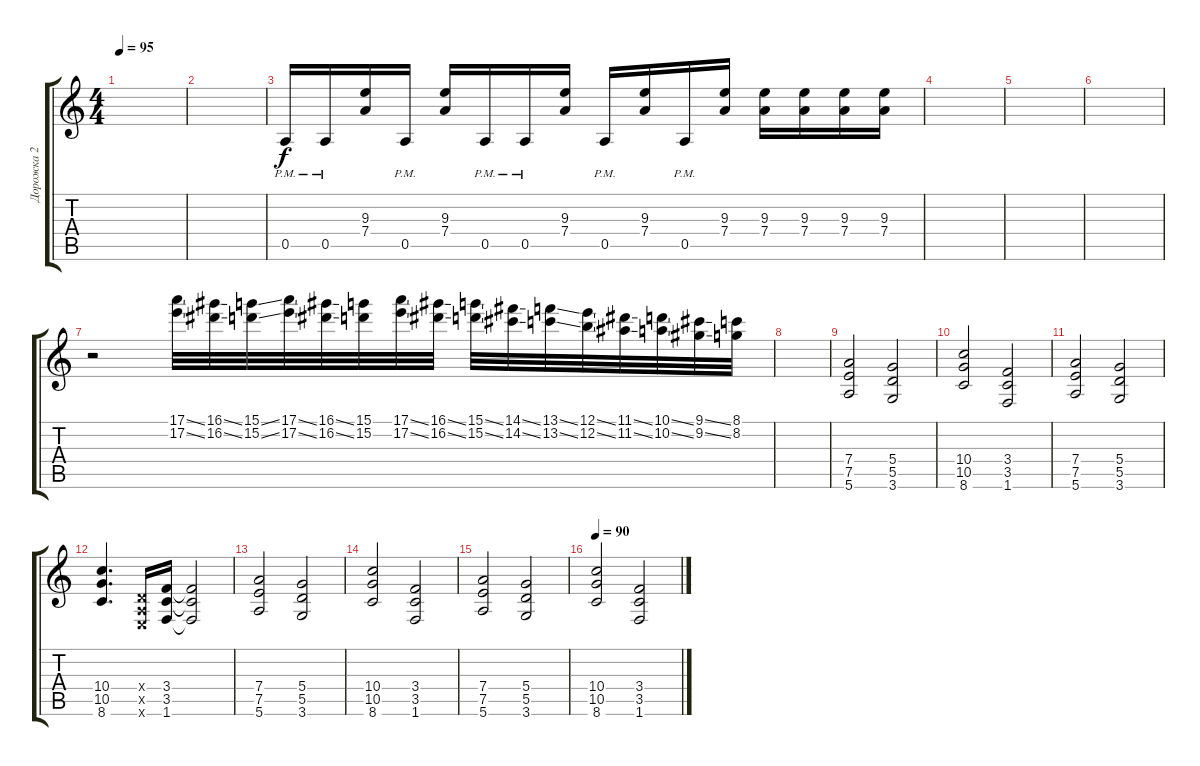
\track ("Дорожка 2" "Дорожка 2") {instrument distortionguitar}
\staff {score tabs}
\tuning (E4 B3 G3 D3 A2 E2) {hide}
\ts (4 4)
\tempo 95
\clef g2
\ks c
|
|
0.5{pm}.16{balance 0} 0.5{pm}.16 (9.3 7.4).16 0.5{pm}.16 (9.3 7.4).16 0.5{pm}.16 0.5{pm}.16 (9.3 7.4).16 0.5{pm}.16 (9.3 7.4).16 0.5{pm}.16 (9.3 7.4).16 (9.3 7.4).16 (9.3 7.4).16 (9.3 7.4).16 (9.3 7.4).16 |
|
|
|
r.2 (17.1{ss} 17.2{ss}).32{balance 16} (16.1{ss} 16.2{ss}).32 (15.1{ss} 15.2{ss}).32 (17.1{ss} 17.2{ss}).32 (16.1{ss} 16.2{ss}).32 (15.1 15.2).32 (17.1{ss} 17.2{ss}).32 (16.1{ss} 16.2{ss}).32 (15.1{ss} 15.2{ss}).32 (14.1{ss} 14.2{ss}).32 (13.1{ss} 13.2{ss}).32 (12.1{ss} 12.2{ss}).32 (11.1{ss} 11.2{ss}).32 (10.1{ss} 10.2{ss}).32 (9.1{ss} 9.2{ss}).32 (8.1 8.2).32 |
|
(7.4 7.5 5.6).2 (5.4 5.5 3.6).2 |
(10.4 10.5 8.6).2 (3.4 3.5 1.6).2 |
(7.4 7.5 5.6).2 (5.4 5.5 3.6).2 |
(10.4 10.5 8.6).4{d} (0.4{x} 0.5{x} 0.6{x}).16 (3.4 3.5 1.6).16 (3.4{t} 3.5{t} 1.6{t}).2 |
(7.4 7.5 5.6).2 (5.4 5.5 3.6).2 |
(10.4 10.5 8.6).2 (3.4 3.5 1.6).2 |
(7.4 7.5 5.6).2 (5.4 5.5 3.6).2 |
\tempo 90
(10.4 10.5 8.6).2 (3.4 3.5 1.6).2
